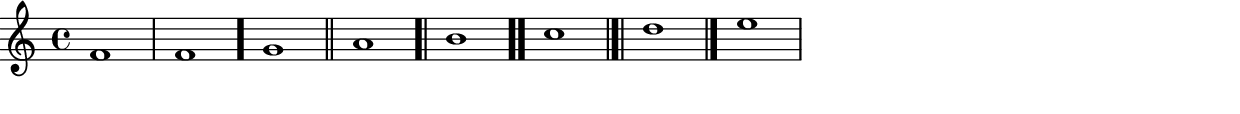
%% Generated by lilypond-book
%% Options: [exampleindent=10.16\mm,indent=0\mm,line-width=160\mm,paper-height=845.047\pt,paper-width=597.508\pt,papersize='(cons (* 597.508 pt) (* 845.047 pt)),quote]
\include "lilypond-book-preamble.ly"


% ****************************************************************
% Start cut-&-pastable-section
% ****************************************************************

#(ly:set-option 'eps-box-padding 3.000000)



\paper {
  #(set-paper-size '(cons (* 597.508 pt) (* 845.047 pt)))
  indent = 0\mm
  line-width = 160\mm
  % offset the left padding, also add 1mm as lilypond creates cropped
  % images with a little space on the right
  line-width = #(- line-width (* mm  3.000000) (* mm 1))
  line-width = 160\mm - 2.0 * 10.16\mm
  % offset the left padding, also add 1mm as lilypond creates cropped
  % images with a little space on the right
  line-width = #(- line-width (* mm  3.000000) (* mm 1))
}

\layout {
  
}




% ****************************************************************
% ly snippet:
% ****************************************************************
\sourcefileline 3172
\relative {
  f'1 \bar "|"
  f1 \bar "."
  g1 \bar "||"     % voir \section
  a1 \bar ".|"
  b1 \bar ".."
  c1 \bar "|.|"
  d1 \bar "|."     % voir \fine
  e1
}


% ****************************************************************
% end ly snippet
% ****************************************************************
